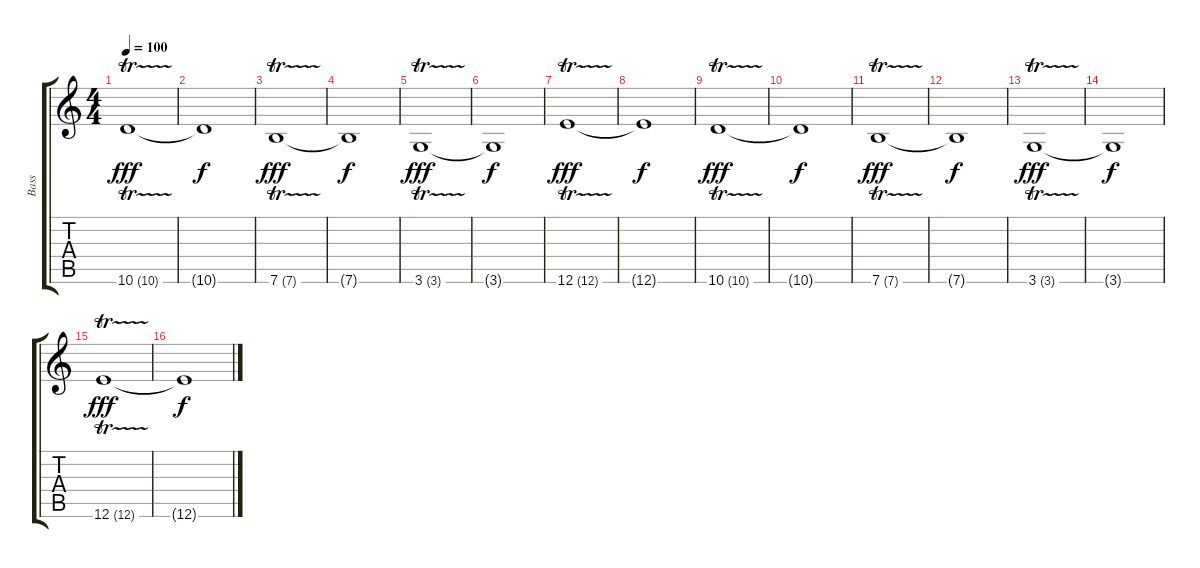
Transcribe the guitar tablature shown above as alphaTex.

\track ("Bass" "Bass") {instrument electricbasspick}
\staff {score tabs}
\tuning (E4 B3 G3 D3 A2 E2) {hide}
\ts (4 4)
\tempo 100
\clef g2
\ks c
10.6{tr (10 64)}.1{dy fff} |
10.6{t}.1{dy f} |
7.6{tr (7 64)}.1{dy fff} |
7.6{t}.1{dy f} |
3.6{tr (3 64)}.1{dy fff} |
3.6{t}.1{dy f} |
12.6{tr (12 64)}.1{dy fff} |
12.6{t}.1{dy f} |
10.6{tr (10 64)}.1{dy fff} |
10.6{t}.1{dy f} |
7.6{tr (7 64)}.1{dy fff} |
7.6{t}.1{dy f} |
3.6{tr (3 64)}.1{dy fff} |
3.6{t}.1{dy f} |
12.6{tr (12 64)}.1{dy fff} |
12.6{t}.1{dy f}
